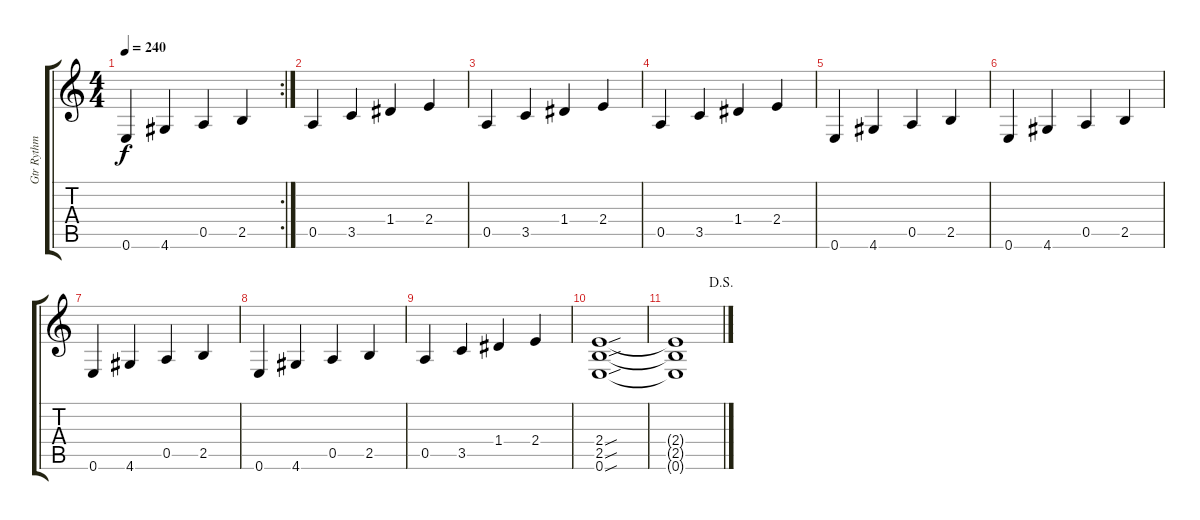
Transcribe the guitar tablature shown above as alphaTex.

\track ("Gtr Rythm" "Gtr Rythm") {instrument distortionguitar}
\staff {score tabs}
\tuning (E4 B3 G3 D3 A2 E2) {hide}
\rc 2
\ts (4 4)
\tempo 240
\clef g2
\ks c
0.6.4{dy f} 4.6.4 0.5.4 2.5.4 |
0.5.4 3.5.4 1.4.4 2.4.4 |
0.5.4 3.5.4 1.4.4 2.4.4 |
0.5.4 3.5.4 1.4.4 2.4.4 |
0.6.4 4.6.4 0.5.4 2.5.4 |
0.6.4 4.6.4 0.5.4 2.5.4 |
0.6.4 4.6.4 0.5.4 2.5.4 |
0.6.4 4.6.4 0.5.4 2.5.4 |
0.5.4 3.5.4 1.4.4 2.4.4 |
(2.4{sou} 2.5{sou} 0.6{sou}).1 |
\jump dalsegno
(2.4{t} 2.5{t} 0.6{t}).1
